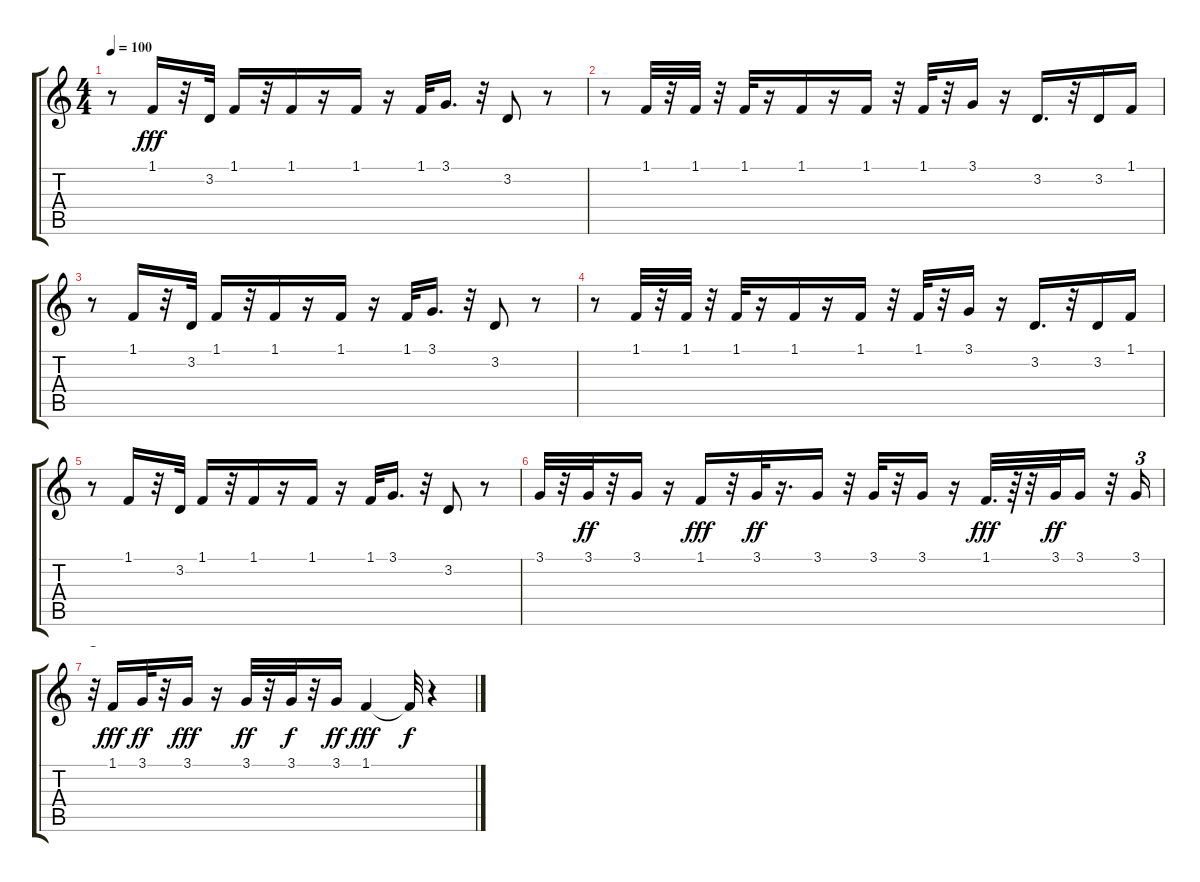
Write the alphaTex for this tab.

\track "" {instrument choiraahs}
\staff {score tabs}
\tuning (E4 B3 G3 D3 A2 E2) {hide}
\ts (4 4)
\tempo 100
\clef g2
\ks c
r.8{dy fff} 1.1.16 r.32 3.2.32 1.1.16 r.32 1.1.16 r.16 1.1.16 r.16 1.1.32 3.1.16{d} r.32 3.2.8 r.8 |
r.8 1.1.32 r.32 1.1.32 r.32 1.1.32 r.16 1.1.16 r.16 1.1.16 r.32 1.1.32 r.32 3.1.16 r.16 3.2.16{d} r.32 3.2.16 1.1.16 |
r.8 1.1.16 r.32 3.2.32 1.1.16 r.32 1.1.16 r.16 1.1.16 r.16 1.1.32 3.1.16{d} r.32 3.2.8 r.8 |
r.8 1.1.32 r.32 1.1.32 r.32 1.1.32 r.16 1.1.16 r.16 1.1.16 r.32 1.1.32 r.32 3.1.16 r.16 3.2.16{d} r.32 3.2.16 1.1.16 |
r.8 1.1.16 r.32 3.2.32 1.1.16 r.32 1.1.16 r.16 1.1.16 r.16 1.1.32 3.1.16{d} r.32 3.2.8 r.8 |
3.1.32 r.32 3.1.32{dy ff} r.32 3.1.16 r.16 1.1.16{dy fff} r.32 3.1.32{dy ff} r.16{d} 3.1.16 r.32 3.1.32 r.32 3.1.16 r.16 1.1.32{d dy fff} r.64 r.32 3.1.32{dy ff} 3.1.16 r.32 3.1.16{tu (3 2)} |
r.32{tu (3 2)} 1.1.16{dy fff} 3.1.32{dy ff} r.32 3.1.16{dy fff} r.16 3.1.32{dy ff} r.32 3.1.32{dy f} r.32 3.1.16{dy ff} 1.1.4{dy fff} 1.1{t}.32{dy f} r.4
